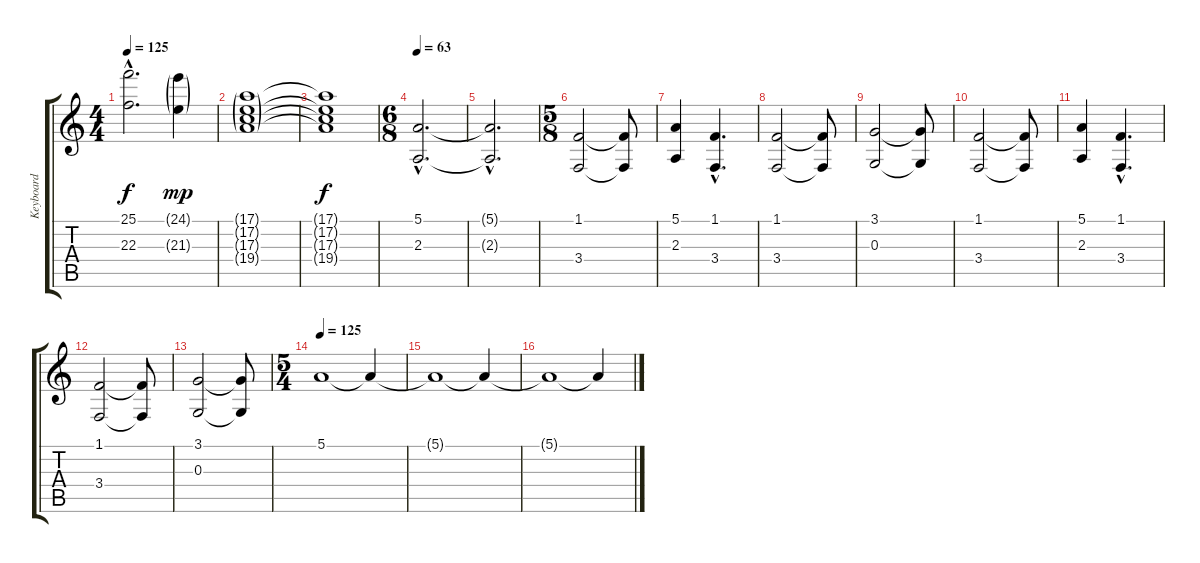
\track ("Keyboard" "Keyboard") {instrument stringensemble1}
\staff {score tabs}
\tuning (E4 B3 G3 D3 A2 D2) {hide}
\ts (4 4)
\tempo 125
\clef g2
\ks c
(25.1{hac t} 22.3{hac t}).2{d dy f} (24.1{g} 21.3{g}).4{dy mp} |
(17.1{g} 17.2{g} 17.3{g} 19.4{g}).1 |
(17.1{t} 17.2{t} 17.3{t} 19.4{t}).1{dy f} |
\ts (6 8)
\tempo 63
(5.1{hac} 2.3{hac}).2{d volume 9} |
(5.1{hac t} 2.3{hac t}).2{d} |
\ts (5 8)
(1.1 3.4).2 (1.1{t} 3.4{t}).8 |
(5.1 2.3).4 (1.1{hac} 3.4{hac}).4{d} |
(1.1 3.4).2 (1.1{t} 3.4{t}).8 |
(3.1 0.3).2 (3.1{t} 0.3{t}).8 |
(1.1 3.4).2 (1.1{t} 3.4{t}).8 |
(5.1 2.3).4 (1.1{hac} 3.4{hac}).4{d} |
(1.1 3.4).2 (1.1{t} 3.4{t}).8 |
(3.1 0.3).2 (3.1{t} 0.3{t}).8 |
\ts (5 4)
\tempo 125
5.1.1 5.1{t}.4 |
5.1{t}.1 5.1{t}.4 |
5.1{t}.1 5.1{t}.4
